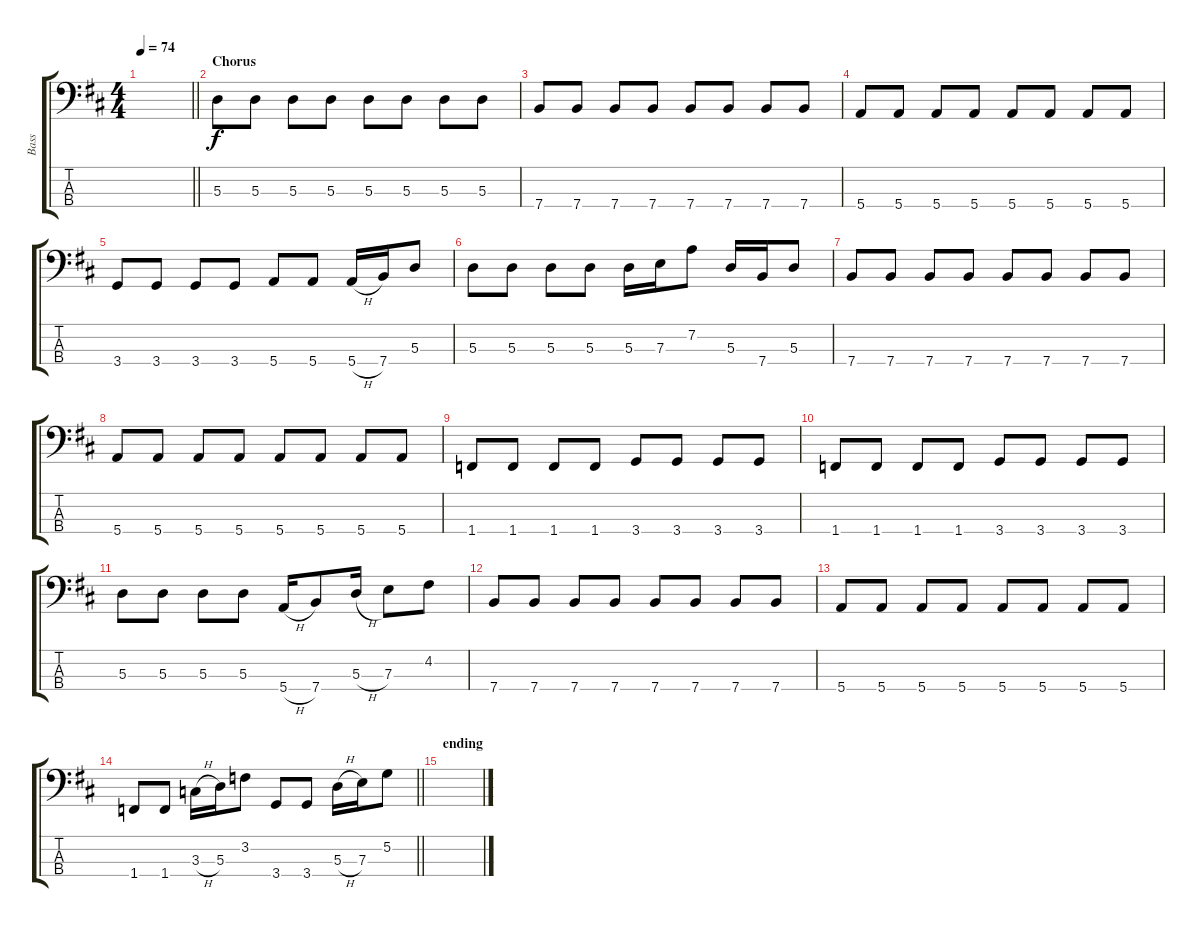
\track ("Bass" "Bass") {instrument electricbassfinger}
\staff {score tabs}
\tuning (G2 D2 A1 E1) {hide}
\ts (4 4)
\tempo 74
\clef f4
\barLineRight lightlight
\ks d
|
\section ("" "Chorus")
5.3.8 5.3.8 5.3.8 5.3.8 5.3.8 5.3.8 5.3.8 5.3.8 |
7.4.8 7.4.8 7.4.8 7.4.8 7.4.8 7.4.8 7.4.8 7.4.8 |
5.4.8 5.4.8 5.4.8 5.4.8 5.4.8 5.4.8 5.4.8 5.4.8 |
3.4.8 3.4.8 3.4.8 3.4.8 5.4.8 5.4.8 5.4{h}.16 7.4.16 5.3.8 |
5.3.8 5.3.8 5.3.8 5.3.8 5.3.16 7.3.16 7.2.8 5.3.16 7.4.16 5.3.8 |
7.4.8 7.4.8 7.4.8 7.4.8 7.4.8 7.4.8 7.4.8 7.4.8 |
5.4.8 5.4.8 5.4.8 5.4.8 5.4.8 5.4.8 5.4.8 5.4.8 |
1.4.8 1.4.8 1.4.8 1.4.8 3.4.8 3.4.8 3.4.8 3.4.8 |
1.4.8 1.4.8 1.4.8 1.4.8 3.4.8 3.4.8 3.4.8 3.4.8 |
5.3.8 5.3.8 5.3.8 5.3.8 5.4{h}.16 7.4.8 5.3{h}.16 7.3.8 4.2.8 |
7.4.8 7.4.8 7.4.8 7.4.8 7.4.8 7.4.8 7.4.8 7.4.8 |
5.4.8 5.4.8 5.4.8 5.4.8 5.4.8 5.4.8 5.4.8 5.4.8 |
\barLineRight lightlight
1.4.8 1.4.8 3.3{h}.16 5.3.16 3.2.8 3.4.8 3.4.8 5.3{h}.16 7.3.16 5.2.8 |
\section ("" "ending")
